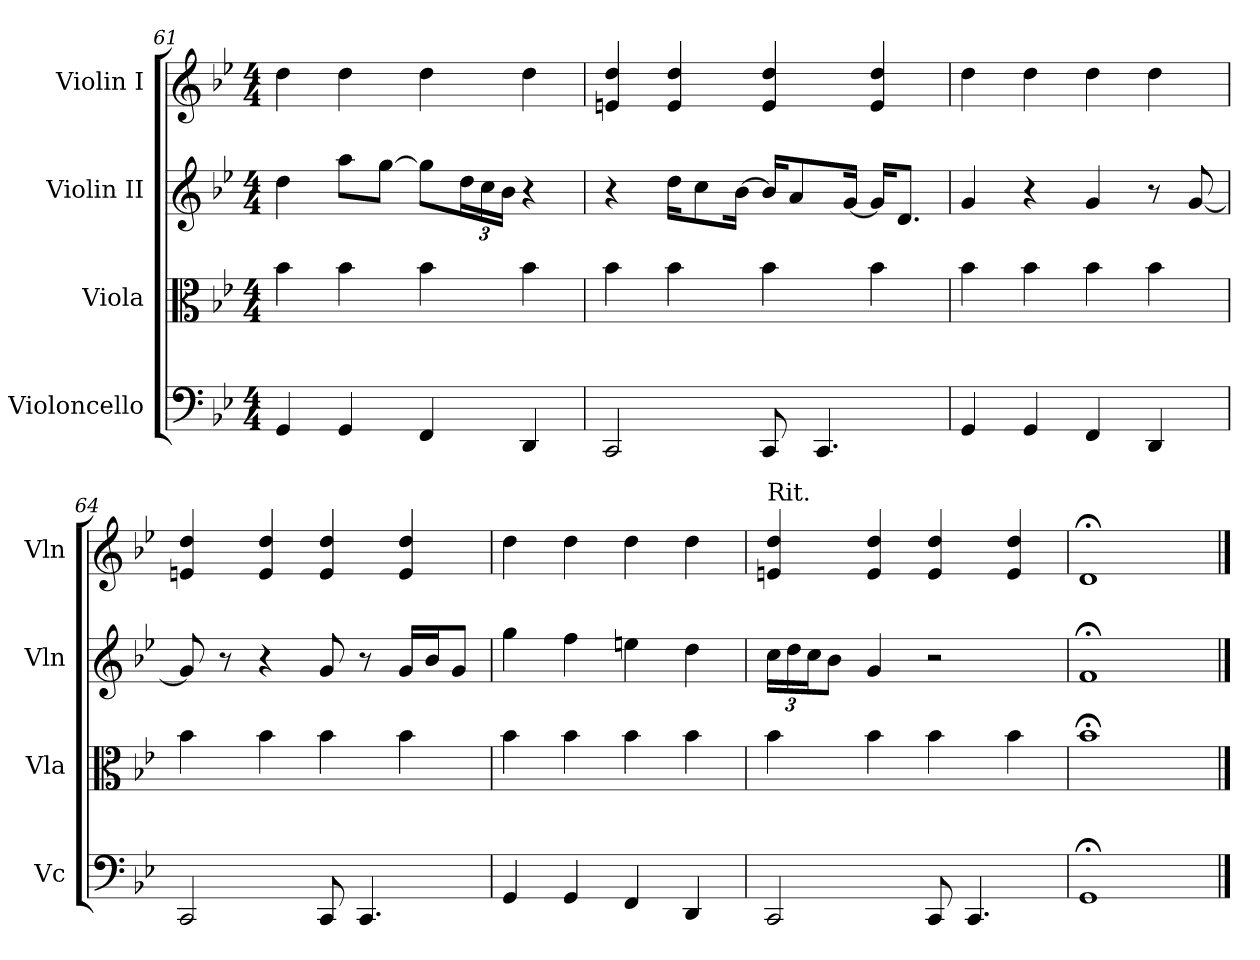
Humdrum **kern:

**kern	**kern	**kern	**kern
*part4	*part3	*part2	*part1
*staff4	*staff3	*staff2	*staff1
*I"Violoncello	*I"Viola	*I"Violin II	*I"Violin I
*I'Vc	*I'Vla	*I'Vln	*I'Vln
*clefF4	*clefC3	*clefG2	*clefG2
*k[b-e-]	*k[b-e-]	*k[b-e-]	*k[b-e-]
*M4/4	*M4/4	*M4/4	*M4/4
=61	=61	=61	=61
4GG/	4b-\	4dd\	4dd\
4GG/	4b-\	8aa\L	4dd\
.	.	[8gg\J	.
4FF/	4b-\	8gg\L]	4dd\
*	*	*Xbrackettup	*
.	.	24dd\L	.
.	.	24cc\	.
.	.	24b-\JJ	.
4DD/	4b-\	4r	4dd\
=62	=62	=62	=62
2CC/	4b-\	4r	4en/ 4dd/
.	4b-\	16dd\KL	4e/ 4dd/
.	.	8cc\	.
.	.	[16b-\Jk	.
8CC/	4b-\	16b-/KL]	4e/ 4dd/
.	.	8a/	.
4.CC/	.	.	.
.	.	[16g/Jk	.
.	4b-\	16g/KL]	4e/ 4dd/
.	.	8.d/J	.
!!LO:LB:g=z
=63	=63	=63	=63
4GG/	4b-\	4g/	4dd\
4GG/	4b-\	4r	4dd\
4FF/	4b-\	4g/	4dd\
4DD/	4b-\	8r	4dd\
.	.	[8g/	.
=64	=64	=64	=64
2CC/	4b-\	8g/]	4en/ 4dd/
.	.	8r	.
.	4b-\	4r	4e/ 4dd/
8CC/	4b-\	8g/	4e/ 4dd/
4.CC/	.	8r	.
.	4b-\	16g/LL	4e/ 4dd/
.	.	16b-/J	.
.	.	8g/J	.
=65	=65	=65	=65
4GG/	4b-\	4gg\	4dd\
4GG/	4b-\	4ff\	4dd\
4FF/	4b-\	4een\	4dd\
4DD/	4b-\	4dd\	4dd\
=66	=66	=66	=66
!	!	!	!LO:TX:a:t=Rit.
2CC/	4b-\	24cc\LL	4en/ 4dd/
.	.	24dd\	.
.	.	24cc\J	.
.	.	8b-\J	.
.	4b-\	4g/	4e/ 4dd/
8CC/	4b-\	2r	4e/ 4dd/
4.CC/	.	.	.
.	4b-\	.	4e/ 4dd/
=67	=67	=67	=67
1GG;<	1b-;<	1f;<	1d;<
==	==	==	==
*-	*-	*-	*-
